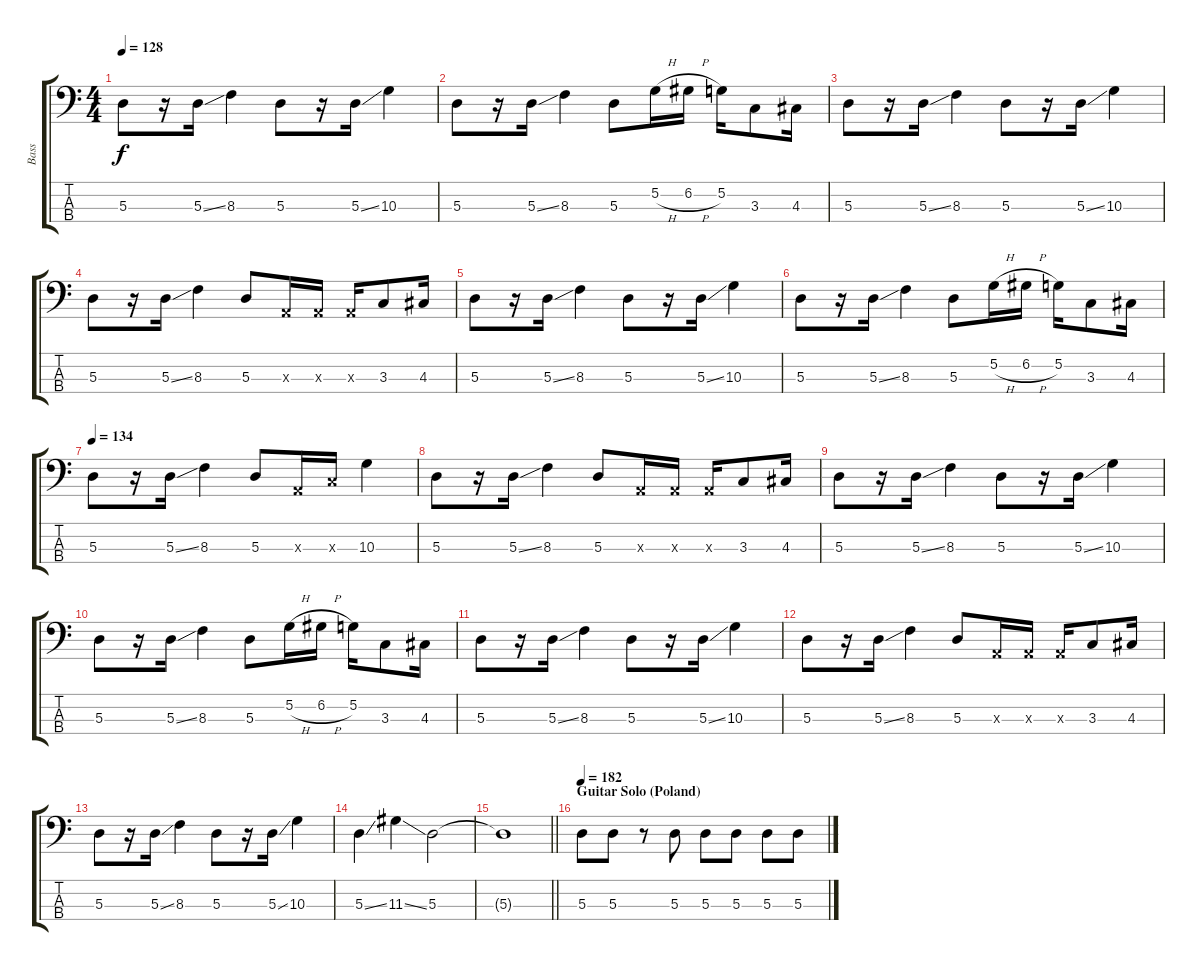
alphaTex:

\track ("Bass" "Bass") {instrument electricbasspick}
\staff {score tabs}
\tuning (G2 D2 A1 E1) {hide}
\ts (4 4)
\tempo 128
\clef f4
\ks aminor
5.3.8{dy f} r.16 5.3{ss}.16 8.3.4 5.3.8 r.16 5.3{ss}.16 10.3.4 |
5.3.8 r.16 5.3{ss}.16 8.3.4 5.3.8 5.2{h}.16 6.2{h}.16 5.2.16 3.3.8 4.3.16 |
5.3.8 r.16 5.3{ss}.16 8.3.4 5.3.8 r.16 5.3{ss}.16 10.3.4 |
5.3.8 r.16 5.3{ss}.16 8.3.4 5.3.8 0.3{x}.16 0.3{x}.16 0.3{x}.16 3.3.8 4.3.16 |
5.3.8 r.16 5.3{ss}.16 8.3.4 5.3.8 r.16 5.3{ss}.16 10.3.4 |
5.3.8 r.16 5.3{ss}.16 8.3.4 5.3.8 5.2{h}.16 6.2{h}.16 5.2.16 3.3.8 4.3.16 |
\tempo 134
5.3.8 r.16 5.3{ss}.16 8.3.4 5.3.8 0.3{x}.16 3.3{x}.16 10.3.4 |
5.3.8 r.16 5.3{ss}.16 8.3.4 5.3.8 0.3{x}.16 0.3{x}.16 0.3{x}.16 3.3.8 4.3.16 |
5.3.8 r.16 5.3{ss}.16 8.3.4 5.3.8 r.16 5.3{ss}.16 10.3.4 |
5.3.8 r.16 5.3{ss}.16 8.3.4 5.3.8 5.2{h}.16 6.2{h}.16 5.2.16 3.3.8 4.3.16 |
5.3.8 r.16 5.3{ss}.16 8.3.4 5.3.8 r.16 5.3{ss}.16 10.3.4 |
5.3.8 r.16 5.3{ss}.16 8.3.4 5.3.8 0.3{x}.16 0.3{x}.16 0.3{x}.16 3.3.8 4.3.16 |
5.3.8 r.16 5.3{ss}.16 8.3.4 5.3.8 r.16 5.3{ss}.16 10.3.4 |
5.3{ss}.4 11.3{ss}.4 5.3.2 |
\barLineRight lightlight
5.3{t}.1 |
\section ("" "Guitar Solo (Poland)")
\tempo 182
\ks c
5.3.8 5.3.8 r.8 5.3.8 5.3.8 5.3.8 5.3.8 5.3.8
